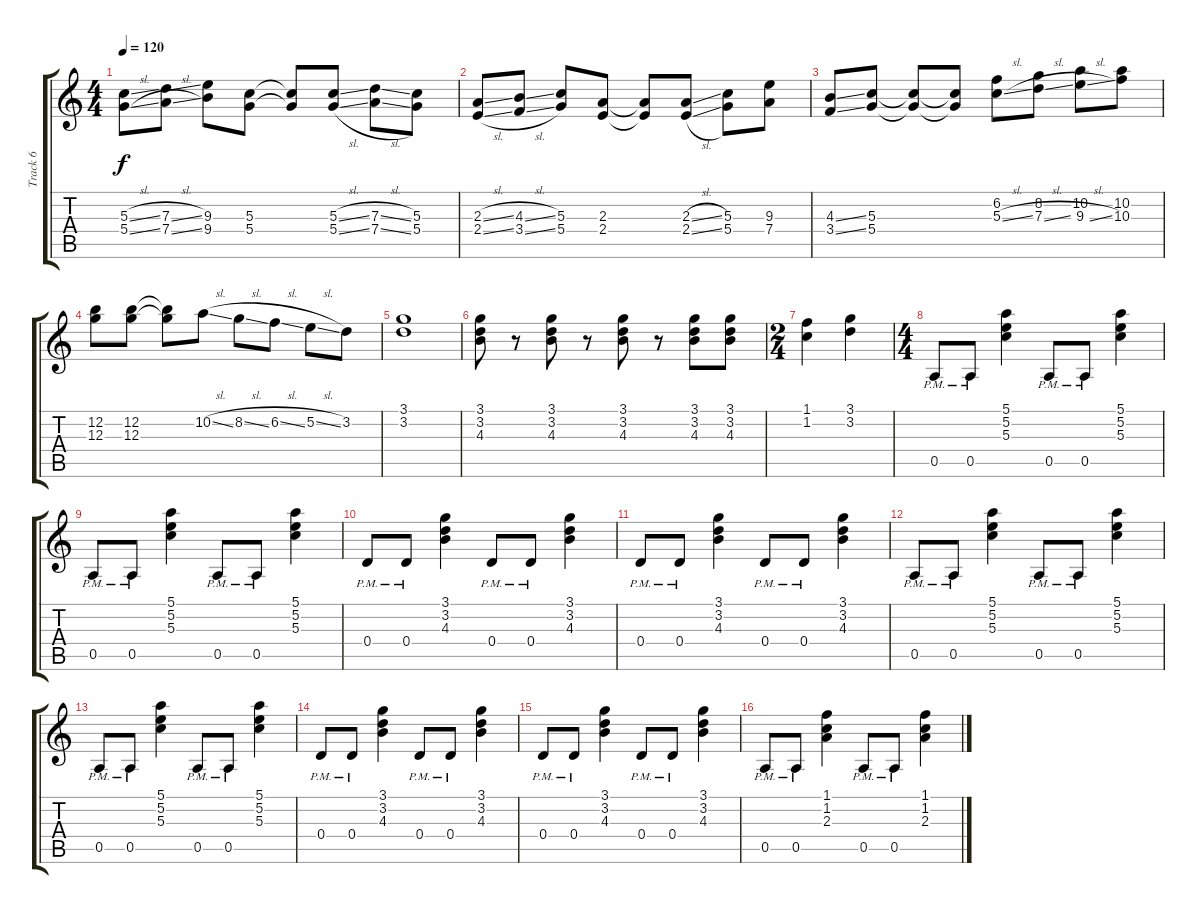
\track ("Track 6" "Track 6") {instrument distortionguitar}
\staff {score tabs}
\tuning (E4 B3 G3 D3 A2 E2) {hide}
\ts (4 4)
\tempo 120
\clef g2
\ks c
(5.3{sl} 5.4{sl}).8{dy f} (7.3{sl} 7.4{sl}).8 (9.3 9.4).8 (5.3 5.4).8 (5.3{t} 5.4{t}).8 (5.3{sl} 5.4{sl}).8 (7.3{sl} 7.4{sl}).8 (5.3 5.4).8 |
(2.3{sl} 2.4{sl}).8 (4.3{sl} 3.4{sl}).8 (5.3 5.4).8 (2.3 2.4).8 (2.3{t} 2.4{t}).8 (2.3{sl} 2.4{sl}).8 (5.3 5.4).8 (9.3 7.4).8 |
(4.3{ss} 3.4{ss}).8 (5.3 5.4).8 (5.3{t} 5.4{t}).8 (5.3{t} 5.4{t}).8 (6.2 5.3{sl}).8 (8.2 7.3{sl}).8 (10.2 9.3{sl}).8 (10.2 10.3).8 |
(12.2 12.3).8 (12.2 12.3).8 (12.2{t} 12.3{t}).8 10.2{sl}.8 8.2{sl}.8 6.2{sl}.8 5.2{sl}.8 3.2.8 |
(3.1 3.2).1 |
(3.1 3.2 4.3).8{instrument electricguitarclean} r.8 (3.1 3.2 4.3).8 r.8 (3.1 3.2 4.3).8 r.8 (3.1 3.2 4.3).8 (3.1 3.2 4.3).8 |
\ts (2 4)
(1.1 1.2).4{instrument electricguitarclean} (3.1 3.2).4 |
\ts (4 4)
0.5{pm}.8{instrument electricguitarclean} 0.5{pm}.8 (5.1 5.2 5.3).4 0.5{pm}.8 0.5{pm}.8 (5.1 5.2 5.3).4 |
0.5{pm}.8{instrument electricguitarclean} 0.5{pm}.8 (5.1 5.2 5.3).4 0.5{pm}.8 0.5{pm}.8 (5.1 5.2 5.3).4 |
0.4{pm}.8{instrument electricguitarclean} 0.4{pm}.8 (3.1 3.2 4.3).4 0.4{pm}.8 0.4{pm}.8 (3.1 3.2 4.3).4 |
0.4{pm}.8{instrument electricguitarclean} 0.4{pm}.8 (3.1 3.2 4.3).4 0.4{pm}.8 0.4{pm}.8 (3.1 3.2 4.3).4 |
0.5{pm}.8{instrument electricguitarclean} 0.5{pm}.8 (5.1 5.2 5.3).4 0.5{pm}.8 0.5{pm}.8 (5.1 5.2 5.3).4 |
0.5{pm}.8{instrument electricguitarclean} 0.5{pm}.8 (5.1 5.2 5.3).4 0.5{pm}.8 0.5{pm}.8 (5.1 5.2 5.3).4 |
0.4{pm}.8{instrument electricguitarclean} 0.4{pm}.8 (3.1 3.2 4.3).4 0.4{pm}.8 0.4{pm}.8 (3.1 3.2 4.3).4 |
0.4{pm}.8{instrument electricguitarclean} 0.4{pm}.8 (3.1 3.2 4.3).4 0.4{pm}.8 0.4{pm}.8 (3.1 3.2 4.3).4 |
0.5{pm}.8{instrument electricguitarclean} 0.5{pm}.8 (1.1 1.2 2.3).4 0.5{pm}.8 0.5{pm}.8 (1.1 1.2 2.3).4
